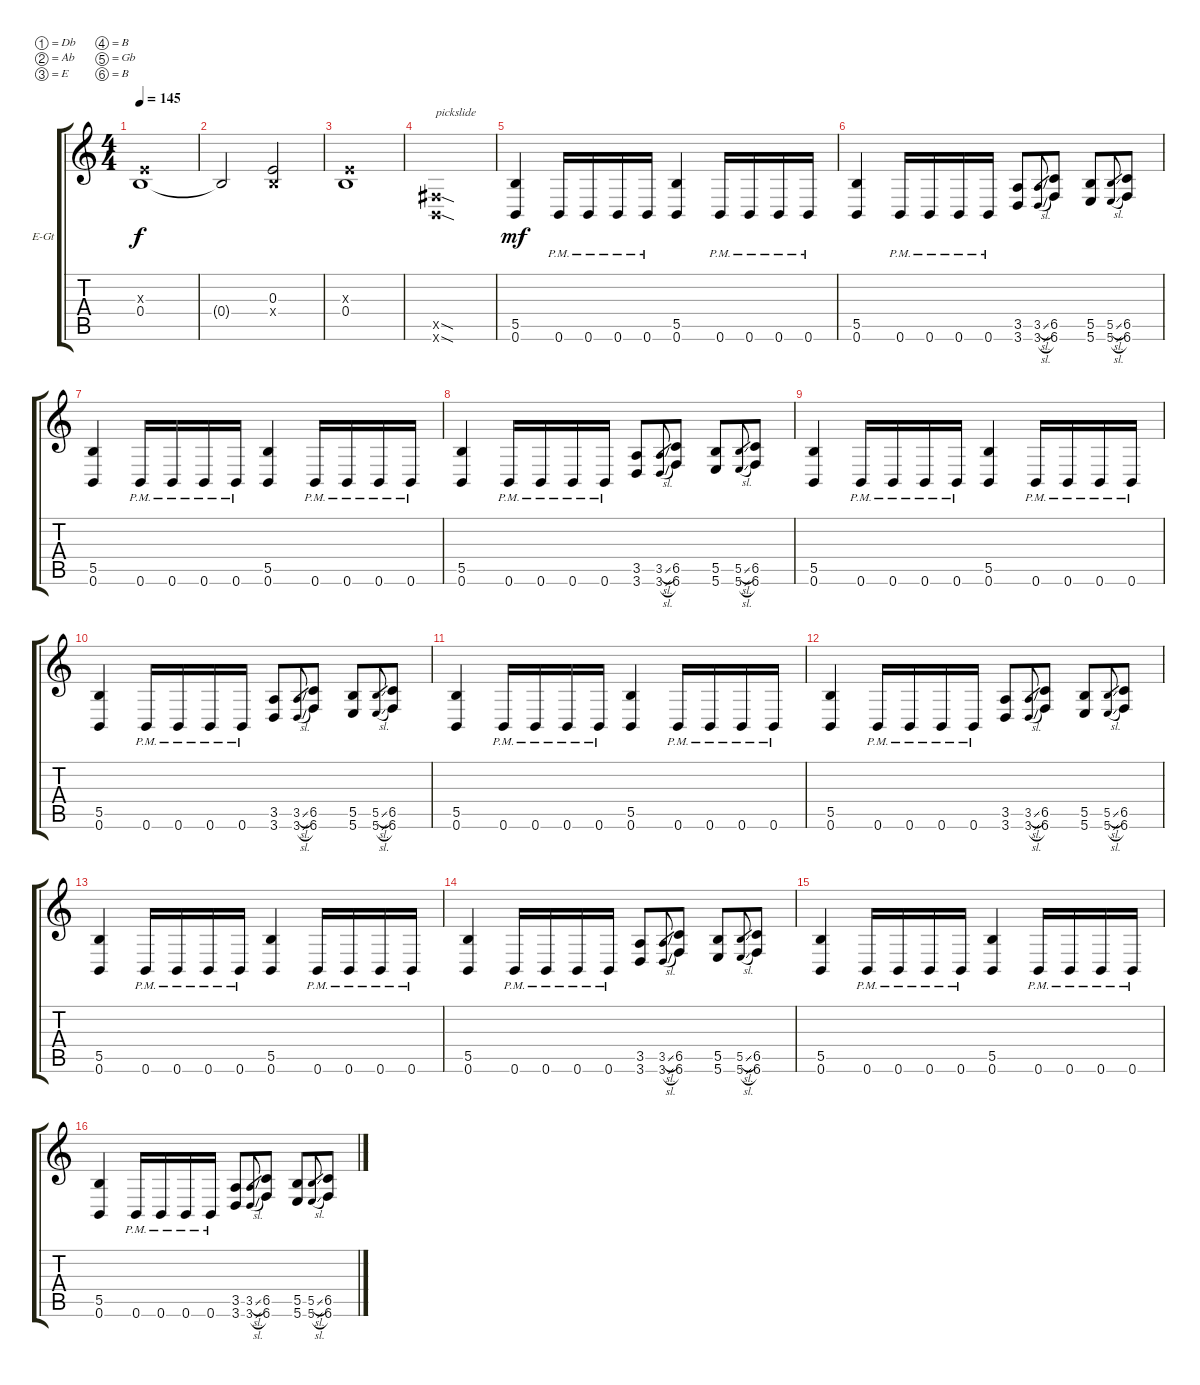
\bracketExtendMode groupsimilarinstruments
\firstSystemTrackNameOrientation horizontal
\otherSystemsTrackNameOrientation horizontal
\track ("Robb Flynn" "E-Gt") {instrument distortionguitar}
\staff {score tabs}
\tuning (Db4 Ab3 E3 B2 Gb2 B1)
\ts (4 4)
\tempo 145
\clef g2
\ks c
(0.3{x} 0.4).1{dy f} |
0.4{t}.2 (0.3 0.4{x}).2 |
(0.3{x} 0.4).1 |
(0.6{sod x} 0.5{sod x}).1{txt "pickslide"} |
(5.5 0.6).4{dy mf} 0.6{pm}.16 0.6{pm}.16 0.6{pm}.16 0.6{pm}.16 (5.5 0.6).4 0.6{pm}.16 0.6{pm}.16 0.6{pm}.16 0.6{pm}.16 |
(5.5 0.6).4 0.6{pm}.16 0.6{pm}.16 0.6{pm}.16 0.6{pm}.16 (3.5 3.6).8 (3.5{sl} 3.6{sl}).8{gr} (6.5 6.6).8 (5.5 5.6).8 (5.5{sl} 5.6{sl}).8{gr} (6.5 6.6).8 |
(5.5 0.6).4 0.6{pm}.16 0.6{pm}.16 0.6{pm}.16 0.6{pm}.16 (5.5 0.6).4 0.6{pm}.16 0.6{pm}.16 0.6{pm}.16 0.6{pm}.16 |
(5.5 0.6).4 0.6{pm}.16 0.6{pm}.16 0.6{pm}.16 0.6{pm}.16 (3.5 3.6).8 (3.5{sl} 3.6{sl}).8{gr} (6.5 6.6).8 (5.5 5.6).8 (5.5{sl} 5.6{sl}).8{gr} (6.5 6.6).8 |
(5.5 0.6).4 0.6{pm}.16 0.6{pm}.16 0.6{pm}.16 0.6{pm}.16 (5.5 0.6).4 0.6{pm}.16 0.6{pm}.16 0.6{pm}.16 0.6{pm}.16 |
(5.5 0.6).4 0.6{pm}.16 0.6{pm}.16 0.6{pm}.16 0.6{pm}.16 (3.5 3.6).8 (3.5{sl} 3.6{sl}).8{gr} (6.5 6.6).8 (5.5 5.6).8 (5.5{sl} 5.6{sl}).8{gr} (6.5 6.6).8 |
(5.5 0.6).4 0.6{pm}.16 0.6{pm}.16 0.6{pm}.16 0.6{pm}.16 (5.5 0.6).4 0.6{pm}.16 0.6{pm}.16 0.6{pm}.16 0.6{pm}.16 |
(5.5 0.6).4 0.6{pm}.16 0.6{pm}.16 0.6{pm}.16 0.6{pm}.16 (3.5 3.6).8 (3.5{sl} 3.6{sl}).8{gr} (6.5 6.6).8 (5.5 5.6).8 (5.5{sl} 5.6{sl}).8{gr} (6.5 6.6).8 |
(5.5 0.6).4 0.6{pm}.16 0.6{pm}.16 0.6{pm}.16 0.6{pm}.16 (5.5 0.6).4 0.6{pm}.16 0.6{pm}.16 0.6{pm}.16 0.6{pm}.16 |
(5.5 0.6).4 0.6{pm}.16 0.6{pm}.16 0.6{pm}.16 0.6{pm}.16 (3.5 3.6).8 (3.5{sl} 3.6{sl}).8{gr} (6.5 6.6).8 (5.5 5.6).8 (5.5{sl} 5.6{sl}).8{gr} (6.5 6.6).8 |
(5.5 0.6).4 0.6{pm}.16 0.6{pm}.16 0.6{pm}.16 0.6{pm}.16 (5.5 0.6).4 0.6{pm}.16 0.6{pm}.16 0.6{pm}.16 0.6{pm}.16 |
(5.5 0.6).4 0.6{pm}.16 0.6{pm}.16 0.6{pm}.16 0.6{pm}.16 (3.5 3.6).8 (3.5{sl} 3.6{sl}).8{gr} (6.5 6.6).8 (5.5 5.6).8 (5.5{sl} 5.6{sl}).8{gr} (6.5 6.6).8
